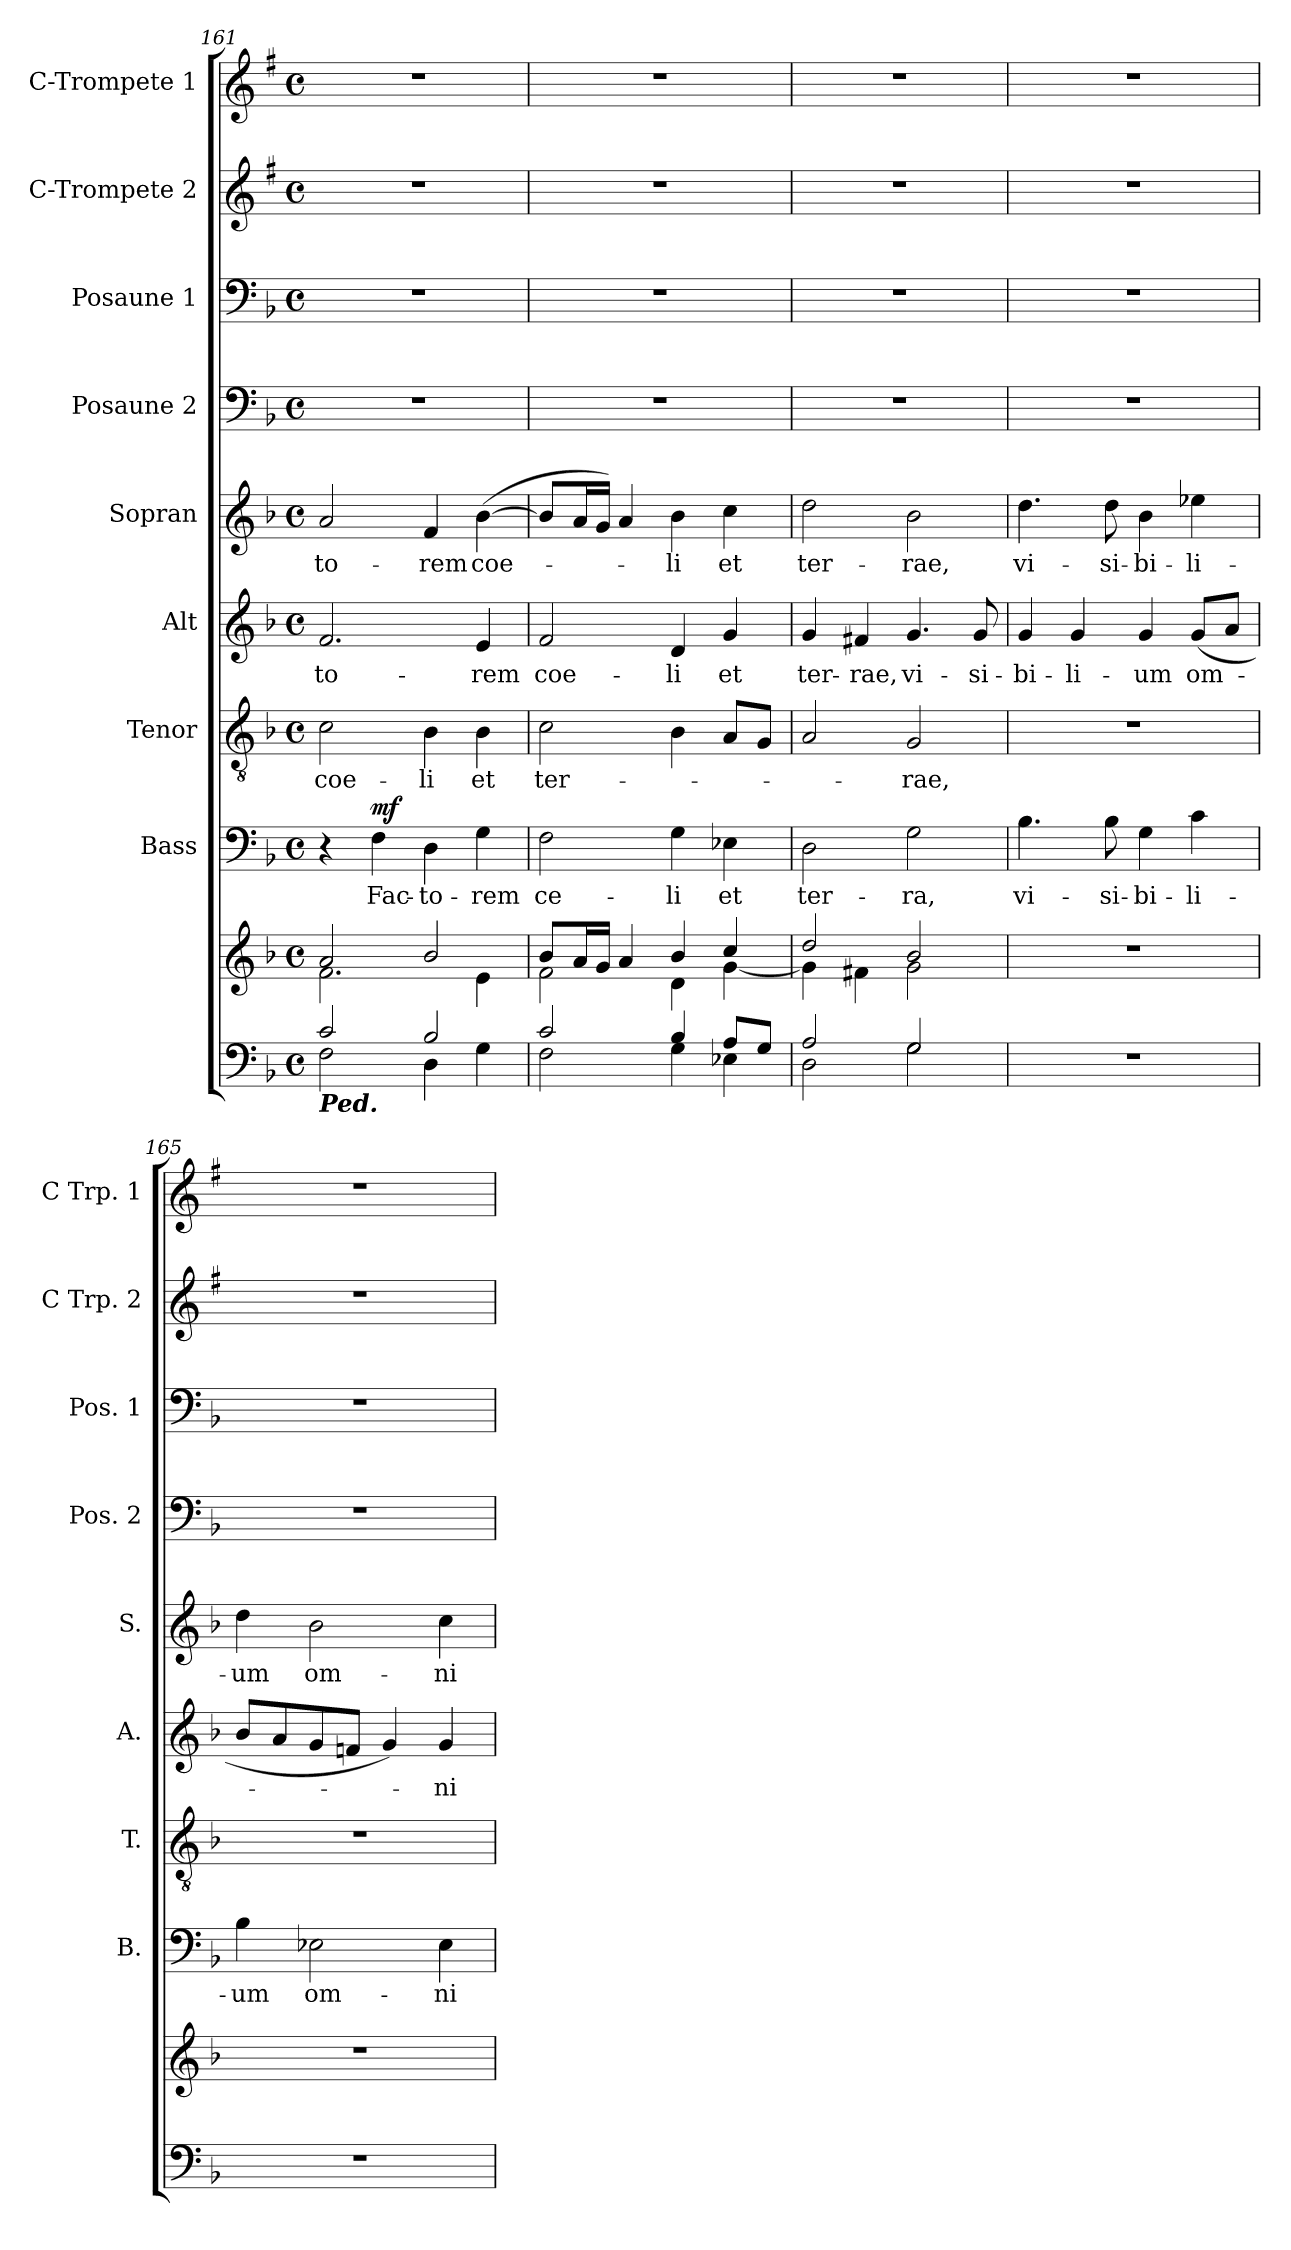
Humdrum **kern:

**kern	**kern	**kern	**text	**dynam	**kern	**text	**kern	**text	**kern	**text	**kern	**kern	**kern	**kern
*part9	*part9	*part8	*part8	*part8	*part7	*part7	*part6	*part6	*part5	*part5	*part4	*part3	*part2	*part1
*staff10	*staff9	*staff8	*staff8	*staff8	*staff7	*staff7	*staff6	*staff6	*staff5	*staff5	*staff4	*staff3	*staff2	*staff1
*	*	*I"Bass	*	*	*I"Tenor	*	*I"Alt	*	*I"Sopran	*	*I"Posaune 2	*I"Posaune 1	*I"C-Trompete 2	*I"C-Trompete 1
*	*	*I'B.	*	*	*I'T.	*	*I'A.	*	*I'S.	*	*I'Pos. 2	*I'Pos. 1	*I'C Trp. 2	*I'C Trp. 1
*clefF4	*clefG2	*clefF4	*	*	*clefGv2	*	*clefG2	*	*clefG2	*	*clefF4	*clefF4	*clefG2	*clefG2
*	*	*	*	*	*	*	*	*	*	*	*	*	*ITrd1c2	*ITrd1c2
*k[b-]	*k[b-]	*k[b-]	*	*	*k[b-]	*	*k[b-]	*	*k[b-]	*	*k[b-]	*k[b-]	*k[b-]	*k[b-]
*F:	*F:	*F:	*	*	*F:	*	*F:	*	*F:	*	*F:	*F:	*F:	*F:
*M4/4	*M4/4	*M4/4	*	*	*M4/4	*	*M4/4	*	*M4/4	*	*M4/4	*M4/4	*M4/4	*M4/4
*met(c)	*met(c)	*met(c)	*	*	*met(c)	*	*met(c)	*	*met(c)	*	*met(c)	*met(c)	*met(c)	*met(c)
=161	=161	=161	=161	=161	=161	=161	=161	=161	=161	=161	=161	=161	=161	=161
*^	*^	*	*	*	*	*	*	*	*	*	*	*	*	*
!LO:TX:b:Bi:t=Ped.	!	!	!	!	!	!	!	!	!	!	!	!	!	!	!	!
!	!	!	!	!	!	!	!	!LO:LY:b	!	!LO:LY:b	!	!LO:LY:b	!	!	!	!
2c/	2F\	2a/	2.f\	4r	.	.	2c\	coe-	2.f/	-to-	2a/	-to-	1r	1r	1r	1r
!	!	!	!	!	!LO:LY:b	!LO:DY:a	!	!	!	!	!	!	!	!	!	!
.	.	.	.	4F\	Fac-	mf	.	.	.	.	.	.	.	.	.	.
!	!	!	!	!	!LO:LY:b	!	!	!LO:LY:b	!	!	!	!LO:LY:b	!	!	!	!
2B-/	4D\	2b-/	.	4D\	-to-	.	4B-\	-li	.	.	4f/	-rem	.	.	.	.
!	!	!	!	!	!LO:LY:b	!	!	!LO:LY:b	!	!LO:LY:b	!	!LO:LY:b	!	!	!	!
.	4G\	.	4e\	4G\	-rem	.	4B-\	et	4e/	-rem	(>[4b-\	coe-	.	.	.	.
=162	=162	=162	=162	=162	=162	=162	=162	=162	=162	=162	=162	=162	=162	=162	=162	=162
!	!	!	!	!	!LO:LY:b	!	!	!LO:LY:b	!	!LO:LY:b	!	!	!	!	!	!
2c/	2F\	8b-/L	2f\	2F\	ce-	.	2c\	ter-	2f/	coe-	8b-/L]	.	1r	1r	1r	1r
.	.	16a/L	.	.	.	.	.	.	.	.	16a/L	.	.	.	.	.
.	.	16g/JJ	.	.	.	.	.	.	.	.	16g/JJ)	.	.	.	.	.
.	.	4a/	.	.	.	.	.	.	.	.	4a/	.	.	.	.	.
!	!	!	!	!	!LO:LY:b	!	!	!	!	!LO:LY:b	!	!LO:LY:b	!	!	!	!
4B-/	4G\	4b-/	4d\	4G\	-li	.	4B-\	.	4d/	-li	4b-\	-li	.	.	.	.
!	!	!	!	!	!LO:LY:b	!	!	!	!	!LO:LY:b	!	!LO:LY:b	!	!	!	!
8A/L	4E-X\	4cc/	[<4g\	4E-X\	et	.	8A/L	.	4g/	et	4cc\	et	.	.	.	.
8G/J	.	.	.	.	.	.	8G/J	.	.	.	.	.	.	.	.	.
!!LO:PB:g=z
=163	=163	=163	=163	=163	=163	=163	=163	=163	=163	=163	=163	=163	=163	=163	=163	=163
!	!	!	!	!	!LO:LY:b	!	!	!	!	!LO:LY:b	!	!LO:LY:b	!	!	!	!
2A/	2D\	2dd/	4g\]	2D\	ter-	.	2A/	.	4g/	ter-	2dd\	ter-	1r	1r	1r	1r
!	!	!	!	!	!	!	!	!	!	!LO:LY:b	!	!	!	!	!	!
.	.	.	4f#X\	.	.	.	.	.	4f#X/	-rae,	.	.	.	.	.	.
!	!	!	!	!	!LO:LY:b	!	!	!LO:LY:b	!	!LO:LY:b	!	!LO:LY:b	!	!	!	!
2G/	2G\	2b-/	2g\	2G\	-ra,	.	2G/	-rae,	4.g/	vi-	2b-\	-rae,	.	.	.	.
!	!	!	!	!	!	!	!	!	!	!LO:LY:b	!	!	!	!	!	!
.	.	.	.	.	.	.	.	.	8g/	-si-	.	.	.	.	.	.
*v	*v	*	*	*	*	*	*	*	*	*	*	*	*	*	*	*
*	*v	*v	*	*	*	*	*	*	*	*	*	*	*	*	*
=164	=164	=164	=164	=164	=164	=164	=164	=164	=164	=164	=164	=164	=164	=164
!	!	!	!LO:LY:b	!	!	!	!	!LO:LY:b	!	!LO:LY:b	!	!	!	!
1r	1r	4.B-\	vi-	.	1r	.	4g/	-bi-	4.dd\	vi-	1r	1r	1r	1r
!	!	!	!	!	!	!	!	!LO:LY:b	!	!	!	!	!	!
.	.	.	.	.	.	.	4g/	-li-	.	.	.	.	.	.
!	!	!	!LO:LY:b	!	!	!	!	!	!	!LO:LY:b	!	!	!	!
.	.	8B-\	-si-	.	.	.	.	.	8dd\	-si-	.	.	.	.
!	!	!	!LO:LY:b	!	!	!	!	!LO:LY:b	!	!LO:LY:b	!	!	!	!
.	.	4G\	-bi-	.	.	.	4g/	-um	4b-\	-bi-	.	.	.	.
!	!	!	!LO:LY:b	!	!	!	!	!LO:LY:b	!	!LO:LY:b	!	!	!	!
.	.	4c\	-li-	.	.	.	(<8g/L	om-	4ee-X\	-li-	.	.	.	.
.	.	.	.	.	.	.	8a/J	.	.	.	.	.	.	.
=165	=165	=165	=165	=165	=165	=165	=165	=165	=165	=165	=165	=165	=165	=165
!	!	!	!LO:LY:b	!	!	!	!	!	!	!LO:LY:b	!	!	!	!
1r	1r	4B-\	-um	.	1r	.	8b-/L	.	4dd\	-um	1r	1r	1r	1r
.	.	.	.	.	.	.	8a/	.	.	.	.	.	.	.
!	!	!	!LO:LY:b	!	!	!	!	!	!	!LO:LY:b	!	!	!	!
.	.	2E-X\	om-	.	.	.	8g/	.	2b-\	om-	.	.	.	.
.	.	.	.	.	.	.	8fn/J	.	.	.	.	.	.	.
.	.	.	.	.	.	.	4g/)	.	.	.	.	.	.	.
!	!	!	!LO:LY:b	!	!	!	!	!LO:LY:b	!	!LO:LY:b	!	!	!	!
.	.	4E-\	-ni-	.	.	.	4g/	-ni-	4cc\	-ni-	.	.	.	.
=	=	=	=	=	=	=	=	=	=	=	=	=	=	=
*-	*-	*-	*-	*-	*-	*-	*-	*-	*-	*-	*-	*-	*-	*-
